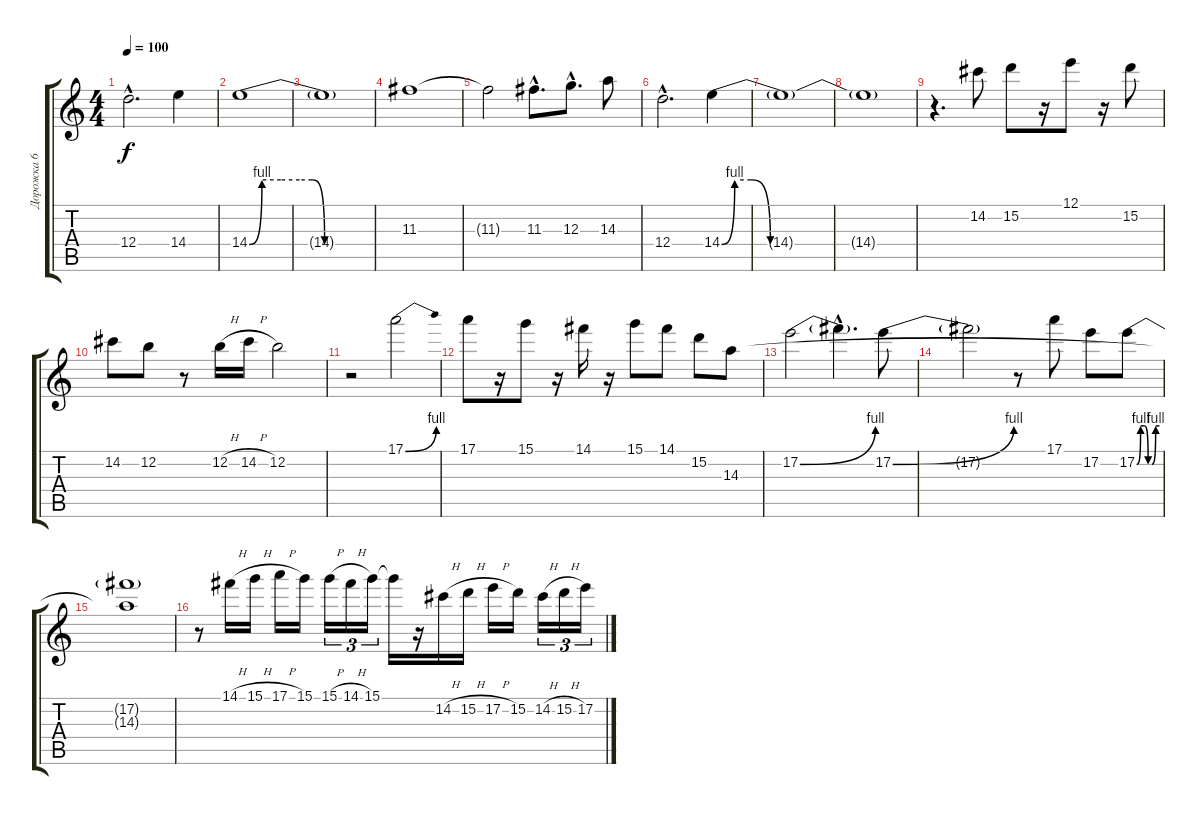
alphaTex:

\track ("Дорожка 6" "Дорожка 6") {instrument overdrivenguitar}
\staff {score tabs}
\tuning (E4 B3 G3 D3 A2 E2) {hide}
\ts (4 4)
\tempo 100
\clef g2
\ks c
12.4{hac}.2{d dy f} 14.4.4 |
14.4{be (custom 0 0 6 4 15 4 24 4 30 4 36 0 45 0 60 0)}.1 |
14.4{t}.1 |
11.3.1 |
11.3{t}.2 11.3{hac}.8{d} 12.3{hac}.8{d} 14.3.8 |
12.4{hac}.2{d} 14.4{be (custom 0 0 4 4 9 4 15 0 18 0 24 0 30 0 32 0 45 0 60 0)}.4 |
14.4{t}.1 |
14.4{t}.1 |
r.4{d} 14.2.8 15.2.8 r.16 12.1.8 r.16 15.2.8 |
14.2.8 12.2.8 r.8 12.2{h}.16 14.2{h}.16 12.2.2 |
r.2 17.1{be (bend 0 0 60 4)}.2 |
17.1.8 r.16 15.1.8 r.16 14.1.16 r.16 15.1.8 14.1.8 15.2.8 14.3.8 |
17.2{be (bend 0 0 60 4)}.2 17.2{hac t}.4{d} 17.2{be (bend 0 0 60 4)}.8 |
17.2{t}.2 r.8 17.1.8 17.2.8 17.2{be (custom 0 0 10 4 20 4 30 0 40 0 50 4 60 4)}.8 |
(17.2{t} 14.3{t}).1 |
r.8 14.1{h}.16 15.1{h}.16 17.1{h}.16 15.1.16 15.1{h}.16{tu (3 2)} 14.1{h}.16{tu (3 2)} 15.1.16{tu (3 2)} 15.1{t}.16 r.16 14.2{h}.16 15.2{h}.16 17.2{h}.16 15.2.16 14.2{h}.16{tu (3 2)} 15.2{h}.16{tu (3 2)} 17.2{h}.16{tu (3 2)}
